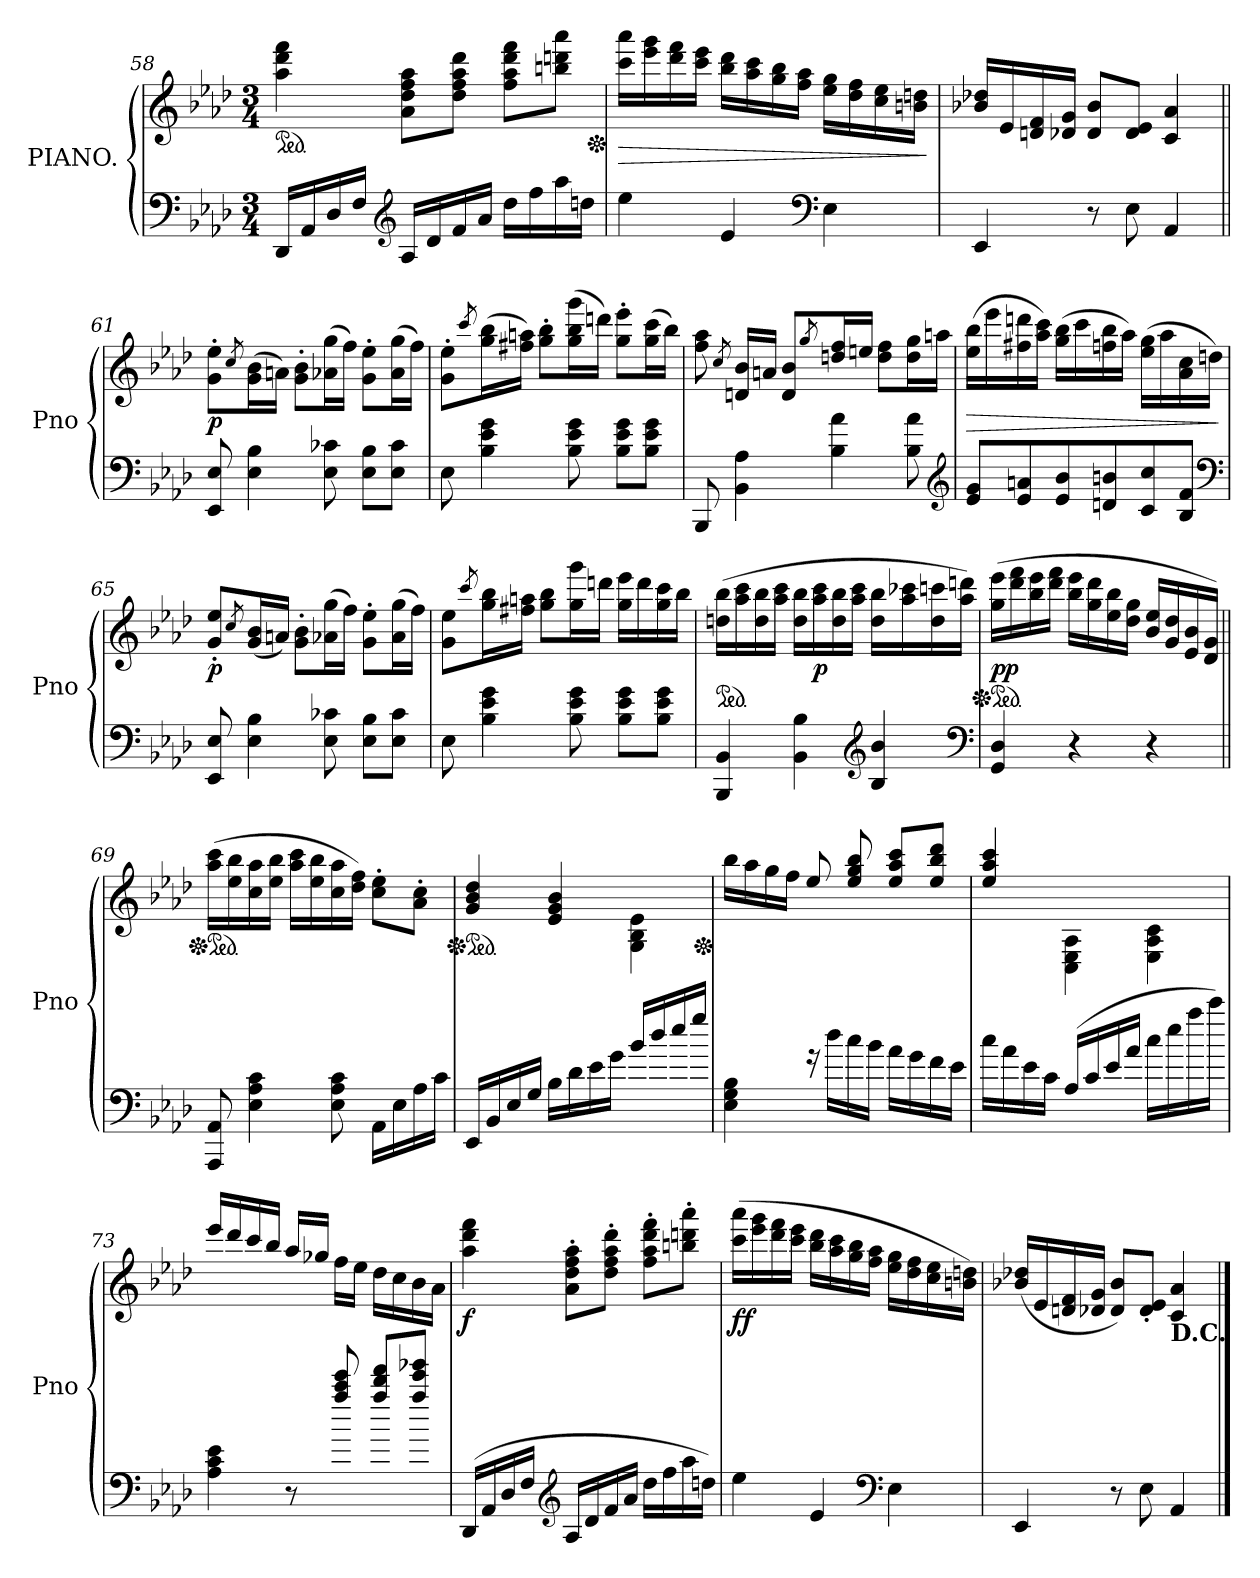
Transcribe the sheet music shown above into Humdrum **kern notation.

**kern	**kern	**dynam
*part2	*part1	*part1
*staff2	*staff1	*staff1
*I"PIANO.	*I"PIANO.	*
*I'Pno	*	*
*clefF4	*clefG2	*
*k[b-e-a-d-]	*k[b-e-a-d-]	*
*M3/4	*M3/4	*
*	*ped	*
=58	=58	=58
16DD-/LL	4aa-\ 4ddd-\ 4fff\	.
16AA-/	.	.
16D-/	.	.
16F/JJ	.	.
*clefG2	*	*
16A-/LL	8a-\ 8dd-\ 8ff\ 8aa-\L	.
16d-/	.	.
16f/	8dd-\ 8ff\ 8aa-\ 8ddd-\J	.
16a-/JJ	.	.
16dd-\LL	8ff\ 8aa-\ 8ddd-\ 8fff\L	.
16ff\	.	.
16aa-\	8bbn\ 8dddn\ 8aaa-\J	.
16ddn\JJ	.	.
*	*Xped	*
=59	=59	=59
!	!	!LO:HP:b
4ee-\	16ccc\ 16aaa-\LL	>
.	16eee-\ 16ggg\	.
.	16ddd-\ 16fff\	.
.	16ccc\ 16eee-\JJ	.
4e-/	16bb-\ 16ddd-\LL	.
.	16aa-\ 16ccc\	.
.	16gg\ 16bb-\	.
.	16ff\ 16aa-\JJ	.
*clefF4	*	*
4E-\	16ee-\ 16gg\LL	.
.	16dd-\ 16ff\	.
.	16cc\ 16ee-\	.
.	16bn\ 16ddn\JJ	.
.	.	]
=60	=60	=60
4EE-/	16b-X/ 16dd-X/LL	.
.	16e-/	.
.	16dn/ 16f/	.
.	16d-X/ 16g/JJ	.
8r	8d-/ 8b-/L	.
8E-\	8d-/ 8e-/J	.
4AA-/	4c/ 4a-/	.
=61||	=61||	=61||
8EE-/ 8E-/	8g'\ 8ee-'\L	p
.	8qcc/	.
4E-\ 4B-\	(16g\ 16b-\L	.
.	16an\JJ)	.
.	8g'\ 8b-'\L	.
8E-\ 8c-X\	(16a-X\ 16gg\L	.
.	16ff\JJ)	.
8E-\ 8B-\L	8g'\ 8ee-'\L	.
8E-\ 8c-\J	(16a-\ 16gg\L	.
.	16ff\JJ)	.
=62	=62	=62
8E-\	8g'\ 8ee-'\L	.
.	8qccc/	.
4B-\ 4e-\ 4g\	(16gg\ 16bb-\L	.
.	16ff#X\ 16aan\JJ)	.
.	8gg'\ 8bb-'\L	.
8B-\ 8e-\ 8g\	(16gg\ 16bb-\ 16ggg\L	.
.	16dddn\JJ)	.
8B-\ 8e-\ 8g\L	8gg'\ 8eee-'\L	.
8B-\ 8e-\ 8g\J	(16gg\ 16ccc\L	.
.	16bb-\JJ)	.
=63	=63	=63
8BBB-/	8ff\ 8aa-\	.
.	8qcc/	.
4BB-\ 4A-\	16dn/ 16b-/LL	.
.	16an/JJ	.
.	8d/ 8b-/L	.
.	8qgg/	.
4B-\ 4a-\	16ddn/ 16ff/L	.
.	16een/JJ	.
.	8dd\ 8ff\L	.
8B-\ 8a-\	16dd\ 16gg\L	.
.	16aan\JJ	.
*clefG2	*	*
=64	=64	=64
!	!	!LO:HP:b
8e-/ 8g/L	(16ee-\ 16bb-\LL	>
.	16eee-\	.
8e-/ 8an/	16ff#X\ 16dddn\	.
.	16aa-\ 16ccc\JJ)	.
8e-/ 8b-/	(16gg\ 16bb-\LL	.
.	16ccc\	.
8dn/ 8bn/	16ffn\ 16bb-\	.
.	16aa-\JJ)	.
8c/ 8cc/	(16ee-\ 16gg\LL	.
.	16aa-\	.
8B-/ 8f/J	16a-\ 16cc\	.
.	16ddn\JJ)	.
*clefF4	*	*
.	.	]
=65	=65	=65
8EE-/ 8E-/	8g'/ 8ee-'/L	p
.	8qcc/	.
4E-\ 4B-\	(16g/ 16b-/L	.
.	16an/JJ)	.
.	8g'\ 8b-'\L	.
8E-\ 8c-X\	(16a-X\ 16gg\L	.
.	16ff\JJ)	.
8E-\ 8B-\L	8g'\ 8ee-'\L	.
8E-\ 8c-\J	(16a-\ 16gg\L	.
.	16ff\JJ)	.
=66	=66	=66
8E-\	8g\ 8ee-\L	.
.	8qccc/	.
4B-\ 4e-\ 4g\	16gg\ 16bb-\L	.
.	16ff#X\ 16aan\JJ	.
.	8gg\ 8bb-\L	.
8B-\ 8e-\ 8g\	16gg\ 16ggg\L	.
.	16dddn\JJ	.
8B-\ 8e-\ 8g\L	16gg\ 16eee-\LL	.
.	16ddd\	.
8B-\ 8e-\ 8g\J	16gg\ 16ccc\	.
.	16bb-\JJ	.
=67	=67	=67
*	*ped	*
4BBB-/ 4BB-/	(16ddn\ 16bb-\LL	.
.	16aa-\ 16ccc\	.
.	16dd\ 16bb-\	.
.	16aa-\ 16ccc\JJ	.
4BB-\ 4B-\	16dd\ 16bb-\LL	.
.	16aa-\ 16ccc\	p
.	16dd\ 16bb-\	.
.	16aa-\ 16ccc\JJ	.
*clefG2	*	*
4B-/ 4b-/	16dd\ 16bb-\LL	.
.	16aa-\ 16ccc-X\	.
.	16dd\ 16cccn\	.
.	16aa-\ 16dddn\JJ)	.
*clefF4	*	*
=68	=68	=68
*	*Xped	*
*	*ped	*
4GG/ 4D-/	(16gg\ 16eee-\LL	pp
.	16ddd-\ 16fff\	.
.	16bb-\ 16eee-\	.
.	16ddd-\ 16fff\JJ	.
4r	16bb-\ 16eee-\LL	.
.	16gg\ 16ddd-\	.
.	16ee-\ 16bb-\	.
.	16dd-\ 16gg\JJ	.
4r	16b-/ 16ee-/LL	.
.	16g/ 16dd-/	.
.	16e-/ 16b-/	.
.	16d-/ 16g/JJ)	.
=69||	=69||	=69||
*	*Xped	*
*	*ped	*
8AAA-/ 8AA-/	(16aa-\ 16ccc\LL	.
.	16ee-\ 16bb-\	.
4E-\ 4A-\ 4c\	16cc\ 16aa-\	.
.	16ee-\ 16bb-\JJ	.
.	16aa-\ 16ccc\LL	.
.	16ee-\ 16bb-\	.
8E-\ 8A-\ 8c\	16cc\ 16aa-\	.
.	16dd-\ 16ff\JJ)	.
16AA-\LL	8cc'\ 8ee-'\L	.
16E-\	.	.
16A-\	8a-'\ 8cc'\J	.
16c\JJ	.	.
=70	=70	=70
*	*Xped	*
*	*ped	*
16EE-/LL	4g/ 4b-/ 4dd-/	.
16BB-/	.	.
16E-/	.	.
16G/JJ	.	.
16B-\LL	4e-/ 4g/ 4b-/	.
16d-\	.	.
16e-\	.	.
16g\JJ	.	.
16b-/LL	4G\ 4B-\ 4e-\	.
16dd-/	.	.
16ee-/	.	.
16gg/JJ	.	.
*	*Xped	*
=71	=71	=71
4E-\ 4G\ 4B-\	16bb-\LL	.
.	16aa-\	.
.	16gg\	.
.	16ff\JJ	.
16rg	8ee-/	.
16dd-\LL	.	.
16cc\	8ee-/ 8gg/ 8bb-/	.
16b-\JJ	.	.
16a-\LL	8ee-/ 8aa-/ 8ccc/L	.
16g\	.	.
16f\	8ee-/ 8bb-/ 8ddd-/J	.
16e-\JJ	.	.
=72	=72	=72
16cc\LL	4ee-/ 4aa-/ 4ccc/	.
16a-\	.	.
16e-\	.	.
16c\JJ	.	.
(16A-/LL	4C\ 4E-\ 4A-\	.
16c/	.	.
16e-/	.	.
16a-/JJ	.	.
16cc\LL	4E-\ 4A-\ 4c\	.
16ee-\	.	.
16aa-\	.	.
16ccc\JJ)	.	.
=73	=73	=73
4A-\ 4c\ 4e-\	16eee-/LL	.
.	16ddd-/	.
.	16ccc/	.
.	16bb-/JJ	.
8r	16aa-/LL	.
.	16gg-X/JJ	.
8aa-/ 8ccc/ 8eee-/	16ff\LL	.
.	16ee-\JJ	.
8aa-/ 8ddd-/ 8fff/L	16dd-\LL	.
.	16cc\	.
8aa-/ 8eee-/ 8ggg-X/J	16b-\	.
.	16a-\JJ	.
=74	=74	=74
(<16DD-/LL	4aa-\ 4ddd-\ 4fff\	f
16AA-/	.	.
16D-/	.	.
16F/JJ	.	.
*clefG2	*	*
16A-/LL	8a-'\ 8dd-'\ 8ff'\ 8aa-'\L	.
16d-/	.	.
16f/	8dd-'\ 8ff'\ 8aa-'\ 8ddd-'\J	.
16a-/JJ	.	.
16dd-\LL	8ff'\ 8aa-'\ 8ddd-'\ 8fff'\L	.
16ff\	.	.
16aa-\	8bbn'\ 8dddn'\ 8aaa-'\J	.
16ddn\JJ)	.	.
=75	=75	=75
4ee-\	(16ccc\ 16aaa-\LL	ff
.	16eee-\ 16ggg\	.
.	16ddd-\ 16fff\	.
.	16ccc\ 16eee-\JJ	.
4e-/	16bb-\ 16ddd-\LL	.
.	16aa-\ 16ccc\	.
.	16gg\ 16bb-\	.
.	16ff\ 16aa-\JJ	.
*clefF4	*	*
4E-\	16ee-\ 16gg\LL	.
.	16dd-\ 16ff\	.
.	16cc\ 16ee-\	.
.	16bn\ 16ddn\JJ)	.
=76	=76	=76
4EE-/	(16b-X/ 16dd-X/LL	.
.	16e-/	.
.	16dn/ 16f/	.
.	16d-X/ 16g/JJ	.
8r	8d-/ 8b-/L)	.
8E-\	8d-'/ 8e-'/J	.
!	!LO:TX:b:B:t=D.C.	!
4AA-/	4c/ 4a-/	.
==	==	==
*-	*-	*-
